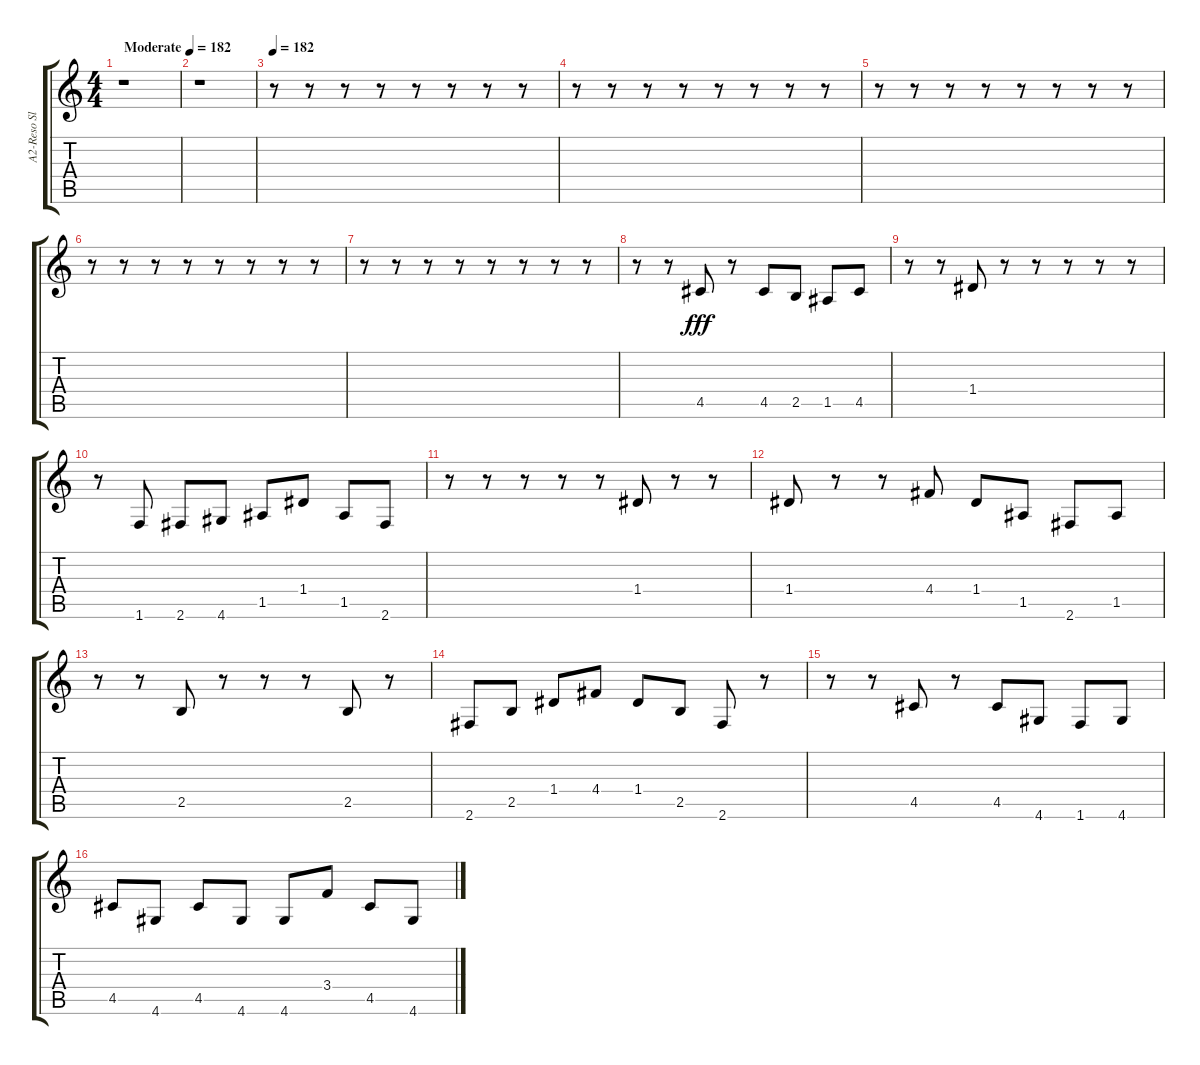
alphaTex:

\track ("A2-Reso Slap   " "A2-Reso Sl") {instrument slapbass1}
\staff {score tabs}
\tuning (E4 B3 G3 D3 A2 E2) {hide}
\ts (4 4)
\tempo (182 "Moderate")
\clef g2
\ks c
r.1{dy fff instrument slapbass1} |
r.1 |
\tempo 182
r.8 r.8 r.8 r.8 r.8 r.8 r.8 r.8 |
r.8 r.8 r.8 r.8 r.8 r.8 r.8 r.8 |
r.8 r.8 r.8 r.8 r.8 r.8 r.8 r.8 |
r.8 r.8 r.8 r.8 r.8 r.8 r.8 r.8 |
r.8 r.8 r.8 r.8 r.8 r.8 r.8 r.8 |
r.8 r.8 4.5.8 r.8 4.5.8 2.5.8 1.5.8 4.5.8 |
r.8 r.8 1.4.8 r.8 r.8 r.8 r.8 r.8 |
r.8 1.6.8 2.6.8 4.6.8 1.5.8 1.4.8 1.5.8 2.6.8 |
r.8 r.8 r.8 r.8 r.8 1.4.8 r.8 r.8 |
1.4.8 r.8 r.8 4.4.8 1.4.8 1.5.8 2.6.8 1.5.8 |
r.8 r.8 2.5.8 r.8 r.8 r.8 2.5.8 r.8 |
2.6.8 2.5.8 1.4.8 4.4.8 1.4.8 2.5.8 2.6.8 r.8 |
r.8 r.8 4.5.8 r.8 4.5.8 4.6.8 1.6.8 4.6.8 |
4.5.8 4.6.8 4.5.8 4.6.8 4.6.8 3.4.8 4.5.8 4.6.8
